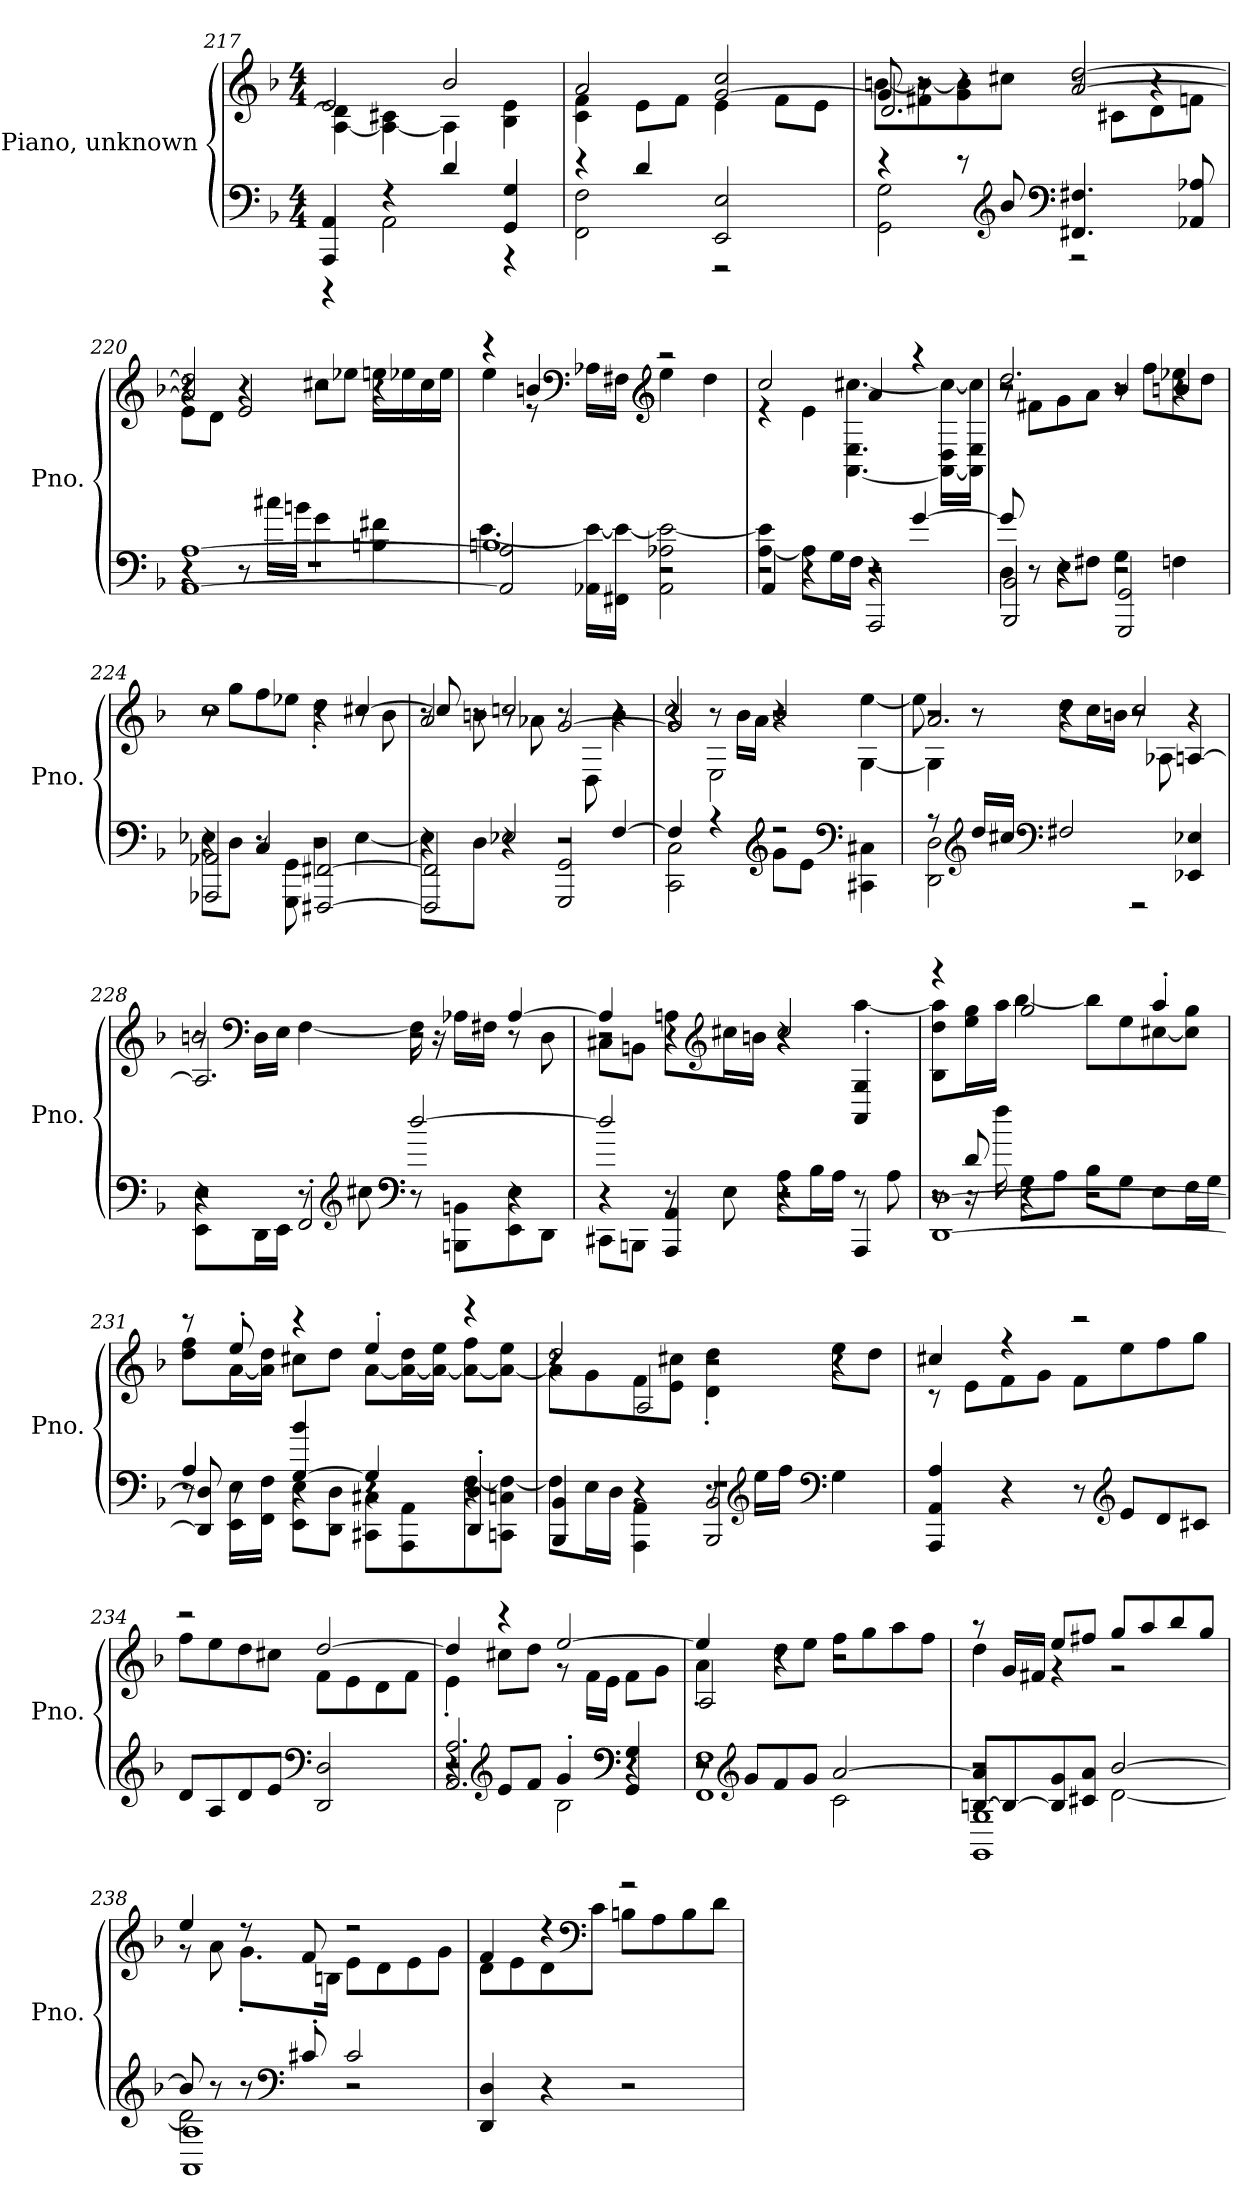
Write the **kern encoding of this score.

**kern	**kern
*part1	*part1
*staff2	*staff1
*I"Piano, unknown	*
*I'Pno.	*
*clefF4	*clefG2
*k[b-]	*k[b-]
*M4/4	*M4/4
=217	=217
*^	*^
4AAA/ 4AA/	4r	2e/	[4A\ 4d\]
4r	2AA\	.	4A\_ 4c#X\
4d/	.	2b-/	4A\]
4GG/ 4G/	4r	.	4B-\ 4e\
=218	=218	=218	=218
4r	2FF\ 2F\	2a/	4c\ 4f\
4d/	.	.	8e\L
.	.	.	8f\J
2EE/ 2E/	2r	[2g/ 2cc/	4e\
.	.	.	8f\L
.	.	.	8e\J
=219	=219	=219	=219
*	*	*	*^
4r	2GG\ 2G\	8g/]	[8bn\L	2.d/
.	.	8r	8f#X\ 8b\_	.
8r	.	4r	8g\ 8b\]	.
*clefG2	*	*	*	*
8b-/	.	.	8cc#X\J	.
*clefF4	*	*	*	*
4.FF#X/ 4.F#X/	2r	[2a/ [2dd/	8r	.
.	.	.	8c#X\L	.
.	.	.	8d\	4r
8AA-X/ 8A-X/	.	.	8fn\J	.
!!LO:LB:g=z	!!	!!
=220	=220	=220	=220	=220
*	*^	*	*	*
1r	4r	[1AA [1A	2a/] 2dd/]	8e\L	4r
.	.	.	.	8d\J	.
.	8r	.	.	4r	2e/
.	16cc#X\LL	.	.	.	.
.	16bn\JJ	.	.	.	.
.	4g\	.	2r	8cc#X\L	.
.	.	.	.	8ee-X\J	.
.	4Bn\ 4f#X\	.	.	16een\LL	4r
.	.	.	.	16ee-X\	.
.	.	.	.	16cc#\	.
.	.	.	.	16ee-\JJ	.
*	*	*	*	*v	*v
=221	=221	=221	=221	=221
1Bn	[4.e\	2AA/] 2A/]	4r	4ee\
.	.	.	4bn/	8r
*	*	*	*clefF4	*
.	16AA-X\ 16e\_LL	.	.	16A-X\LL
.	16FF#X\ 16e\_JJ	.	.	16F#X\JJ
*	*	*	*clefG2	*
.	2AA-\ 2A-X\ 2e\_	2r	2r	4ee\
.	.	.	.	4dd\
=222	=222	=222	=222	=222
2r	[4A\ 4e\]	4AA/	2cc/	4r
.	8A\L]	4r	.	4e\
.	16G\L	.	.	.
.	16F\JJ	.	.	.
4r	2r	2AAA/	4a/	[4.AA\ 4.E\ [4.cc#X\
[4g/	.	.	4r	.
.	.	.	.	16AA\_ 16D\ 16cc#\_LL
.	.	.	.	16AA\] 16E\ 16cc#\]JJ
!!LO:PB:g=z
=223	=223	=223	=223	=223
*	*	*	*	*^
8g/]	4D\	2BBB-/ 2BB-/	2.dd/	8r	2r
8r	.	.	.	8f#X\L	.
4r	8E\L	.	.	8g\	.
.	8F#X\J	.	.	8a\J	.
2r	4G\	2GGG/ 2GG/	.	8r	4b-/
.	.	.	.	8ff\L	.
.	4Fn\	.	4r	8ee-X\	4bn/
.	.	.	.	8dd\J	.
=224	=224	=224	=224	=224	=224
4r	8E-X\L	2AAA-X/ 2AA-X/	1cc	8r	2r
.	8D\J	.	.	8gg\L	.
4C/	8r	.	.	8ff\	.
.	8GGG\ 8GG\	.	.	8ee-X\J	.
2r	4D\	[2FFF#X/ [2FF#X/	.	4dd'\	4r
.	[4E-\	.	.	8r	[4cc#X/
.	.	.	.	8b-\	.
=225	=225	=225	=225	=225	=225
4r	8E-\L]	2FFF#/] 2FF#/]	2a/	8r	8cc#/]
.	8D\J	.	.	8bn\	8r
2E-X/	4r	.	.	8r	2ccn/
.	.	.	.	8a-X\	.
.	2r	2GGG/ 2GG/	[2g/	8r	.
.	.	.	.	8D\	.
[4F/	.	.	.	4b\	4r
*	*v	*v	*	*	*
=226	=226	=226	=226	=226
*	*	*	*	*^
4F/]	2CC\ 2C\	2g/]	4r	2cc/	4r
4r	.	.	8r	.	2E\
.	.	.	16b-\LL	.	.
.	.	.	16a\JJ	.	.
*clefG2	*	*	*	*	*
2r	8g\L	2r	4r	2b-/	.
.	8e\J	.	.	.	.
*clefF4	*	*	*	*	*
.	4CC#X\ 4C#X\	.	[4ee\	.	[4G\
!!LO:LB:g=z	!!	!!	!!
=227	=227	=227	=227	=227	=227
8r	2DD\ 2D\	2.a/	8ee\]	2r	4G\]
*clefG2	*	*	*	*	*
16dd/LL	.	.	8r	.	.
16cc#X/JJ	.	.	.	.	.
*clefF4	*	*	*	*	*
2F#X/	.	.	8dd\L	.	4r
.	.	.	16cc\L	.	.
.	.	.	16bn\JJ	.	.
.	2r	.	8r	2cc/	2r
.	.	.	8A-X\	.	.
4EE-X/ 4E-X/	.	[4An/	4r	.	.
*	*	*	*	*v	*v
=228	=228	=228	=228	=228
*	*^	*	*	*
2r	8EE\ 8E\L	4r	2.A/]	8r	2bn/
*	*	*	*clefF4	*	*
.	16DD\L	.	.	16D\LL	.
.	16EE\JJ	.	.	16E\JJ	.
.	8r	2FF'/	.	[4F\	.
*clefG2	*	*	*	*	*
.	8cc#X\	.	.	.	.
*clefF4	*	*	*	*	*
[2dd/	8r	.	.	16F\]	2r
.	.	.	.	16r	.
.	8BBBn\ 8BBn\L	.	.	16A-X\LL	.
.	.	.	.	16F#X\JJ	.
.	8EE\ 8E\	4r	[4A-/	8r	.
.	8DD\J	.	.	8D\	.
!!LO:LB:g=z	!!	!!
=229	=229	=229	=229	=229	=229
2dd/]	8CC#X\L	4r	4A-/]	8C#X\L	2r
.	8BBBn\J	.	.	8BBn\J	.
.	8r	4AAA/ 4AA/	4r	8An\L	.
*	*	*	*clefG2	*	*
.	8E\	.	.	16cc#X\L	.
.	.	.	.	16bn\JJ	.
2r	8A\L	4r	2cc#/	4r	4r
.	16B-\L	.	.	.	.
.	16A\JJ	.	.	.	.
.	8r	4AAA/	.	[4aa\	4AA/' 4G/'
.	8A\	.	.	.	.
*	*	*	*	*v	*v
=230	=230	=230	=230	=230
8r	8r	[1DD [1D	4r	8B-\ 8dd\ 8aa\]L
8d/	16r	.	.	16ee\ 16gg\L
.	16ff\	.	.	16aa\JJ
4r	8G\L	.	2gg/	[4bb-\
.	8A\J	.	.	.
2r	8B-\L	.	.	8bb-\L]
.	8G\J	.	.	8ee\
.	8E\L	.	4aa'/	[8cc#X\
.	16F\L	.	.	8cc#\] 8gg\J
.	16G\JJ	.	.	.
!!LO:LB:g=z	!!
=231	=231	=231	=231	=231
4A/	8r	8DD/] 8D/]	8r	8dd\ 8ff\L
.	16EE\ 16E\LL	8r	8ee'/	[16a\L
.	16FF\ 16F\JJ	.	.	16a\] 16dd\JJ
[4G/ 4b-/	8EE\ 8E\L	4r	4r	8cc#X\L
.	8DD\ 8D\J	.	.	8dd\J
4G/]	8CC#X\ 8C#X\L	4r	4ee'/	[8a\L
.	8AAA\ 8AA\	.	.	16a\_ 16dd\L
.	.	.	.	16a\_ 16ee\JJ
4r	[8F\	4DD/' 4D/'	4r	8a\_ 8ff\L
.	8CCn\ 8Cn\ 8F\_J	.	.	8a\_ 8ee\J
=232	=232	=232	=232	=232
*	*	*	*	*^
1r	8F\L]	4BBB-/ 4BB-/	2dd/	8a\L]	4r
.	16E\L	.	.	8g\	.
.	16D\JJ	.	.	.	.
.	4AAA\ 4AA\	4r	.	8f\	2A/
.	.	.	.	8e\ 8cc#X\J	.
.	8r	2BBB-/ 2BB-/	2r	4d\' 4dd\'	.
*clefG2	*	*	*	*	*
.	16ee\LL	.	.	.	.
.	16ff\JJ	.	.	.	.
*clefF4	*	*	*	*	*
.	4G\	.	.	8ee\L	4r
.	.	.	.	8dd\J	.
*v	*v	*v	*	*	*
*	*	*v	*v
=233	=233	=233
4AAA/ 4AA/ 4A/	4cc#X/	8r
.	.	8e\L
4r	4r	8f\
.	.	8g\J
8r	2r	8f\L
*clefG2	*	*
8e/L	.	8ee\
8d/	.	8ff\
8c#X/J	.	8gg\J
!!LO:LB:g=z	!!
=234	=234	=234
8d/L	2r	8ff\L
8A/	.	8ee\
8d/	.	8dd\
8e/J	.	8cc#X\J
*clefF4	*	*
2DD/ 2D/	[2dd/	8f\L
.	.	8e\
.	.	8d\
.	.	8f\J
=235	=235	=235
*^	*	*
*	*^	*	*
4r	2r	2.AA/ 2.A/	4dd/]	4e'\
*clefG2	*	*	*	*
8e/L	.	.	4r	8cc#X\L
8f/J	.	.	.	8dd\J
4g'/	2B-\	.	[2ee/	8r
.	.	.	.	16f\LL
.	.	.	.	16e\JJ
*clefF4	*	*	*	*
4GG/ 4G/	.	4r	.	8f\L
.	.	.	.	8g\J
=236	=236	=236	=236	=236
*	*	*	*	*^
8r	2r	1FF 1F	4ee/]	4a'\	2A/
*clefG2	*	*	*	*	*
8g/L	.	.	.	.	.
8f/	.	.	4r	8dd\L	.
8g/J	.	.	.	8ee\J	.
[2a/	2c\	.	2r	8ff\L	2r
.	.	.	.	8gg\	.
.	.	.	.	8aa\	.
.	.	.	.	8ff\J	.
*	*	*	*	*v	*v
!!LO:LB:g=z
=237	=237	=237	=237	=237
[8Bn/ 8a/]L	2r	1GG 1G	8r	4dd\
8B/_	.	.	16g/LL	.
.	.	.	16f#X/JJ	.
8B/] 8g/	.	.	8ee/L	4r
8c#X/ 8a/J	.	.	8ff#X/J	.
[2b-/	[2d\	.	8gg/L	2r
.	.	.	8aa/	.
.	.	.	8bb-/	.
.	.	.	8gg/J	.
=238	=238	=238	=238	=238
8b-/]	2d\]	1AA 1A	4ee/	8r
8r	.	.	.	8a\
8r	.	.	8r	8.g'\L
*clefF4	*	*	*	*
8c#X'/	.	.	8f/	.
.	.	.	.	16Bn\Jk
2c#/	2r	.	2r	8e\L
.	.	.	.	8d\
.	.	.	.	8e\
.	.	.	.	8g\J
*v	*v	*v	*	*
=239	=239	=239
4DD/ 4D/	4f/	8d\L
.	.	8e\
4r	4r	8d\
*	*clefF4	*
.	.	8c\J
2r	2r	8Bn\L
.	.	8A\
.	.	8B\
.	.	8d\J
*	*v	*v
=	=
*-	*-
